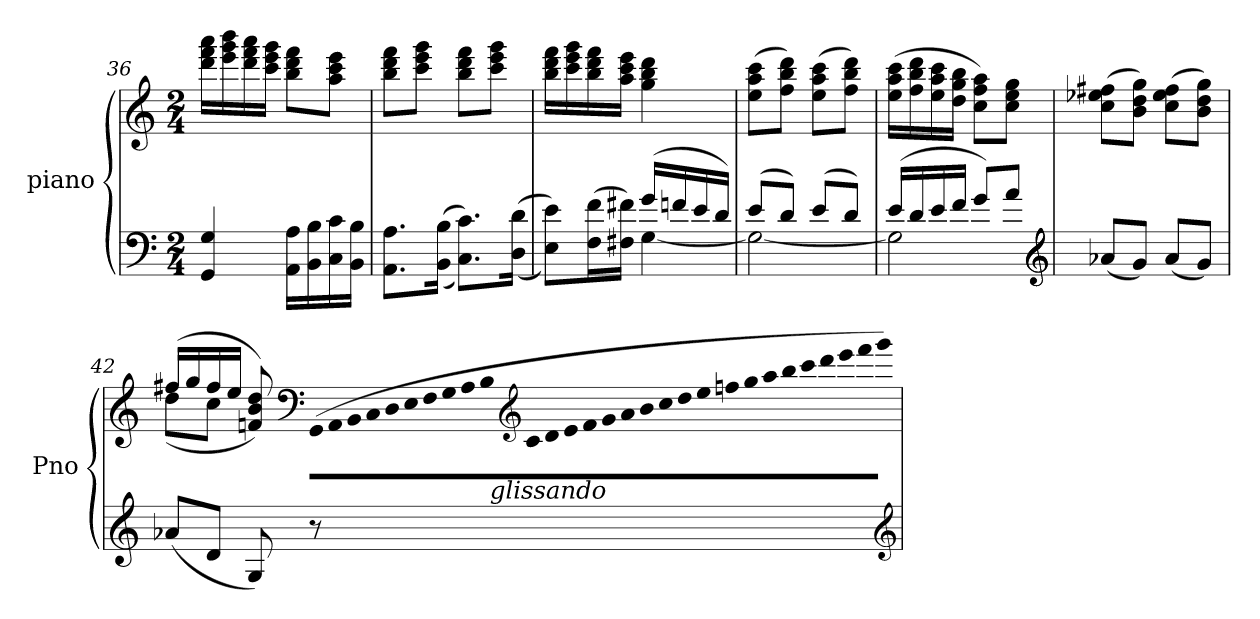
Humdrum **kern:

**kern	**kern
*part1	*part1
*staff2	*staff1
*I"piano	*
*I'Pno	*
*clefF4	*clefG2
*k[]	*k[]
*C:	*C:
*M2/4	*M2/4
=36	=36
4GG/ 4G/	16ddd\ 16fff\ 16aaa\LL
.	16eee\ 16ggg\ 16bbb\
.	16ddd\ 16fff\ 16aaa\
.	16ccc\ 16eee\ 16ggg\JJ
16AA\ 16A\LL	8bb\ 8ddd\ 8fff\L
16BB\ 16B\	.
16C\ 16c\	8aa\ 8ccc\ 8eee\J
16BB\ 16B\JJ	.
=37	=37
8.AA\ 8.A\L	8bb\ 8ddd\ 8fff\L
.	8ccc\ 8eee\ 8ggg\J
(<(>16BB\ 16B\Jk	.
8.C\ 8.c\L))	8bb\ 8ddd\ 8fff\L
.	8ccc\ 8eee\ 8ggg\J
(<(>16D\ 16d\Jk	.
=38	=38
*^	*
8E\ 8e\L))	4ryy	16bb\ 16ddd\ 16fff\LL
.	.	16ccc\ 16eee\ 16ggg\
(16F\ 16f\L	.	16bb\ 16ddd\ 16fff\
16F#X\ 16f#X\JJ)	.	16aa\ 16ccc\ 16eee\JJ
(16g/LL	[4G\	4gg\ 4bb\ 4ddd\
16fn/	.	.
16e/	.	.
16d/JJ)	.	.
=39	=39	=39
(8e/L	2G\_	(8ee\ 8aa\ 8ccc\L
8d/J)	.	8ff\ 8bb\ 8ddd\J)
(8e/L	.	(8ee\ 8aa\ 8ccc\L
8d/J)	.	8ff\ 8bb\ 8ddd\J)
=40	=40	=40
(16e/LL	2G\]	(16ee\ 16aa\ 16ccc\LL
16d/	.	16ff\ 16bb\ 16ddd\
16e/	.	16ee\ 16aa\ 16ccc\
16f/JJ	.	16dd\ 16gg\ 16bb\JJ
8g/L)	.	8cc\ 8ff\ 8aa\L)
8a/J	.	8cc\ 8ee\ 8gg\J
*v	*v	*
*clefG2	*
=41	=41
(8a-X/L	(8cc\ 8ee-X\ 8ff#X\L
8g/J)	8b\ 8dd\ 8gg\J)
(8a-/L	(8cc\ 8ee-\ 8ff#\L
8g/J)	8b\ 8dd\ 8gg\J)
=42	=42
*	*^
(8a-X/L	(16ff#X/LL	(8dd\L
.	16gg/	.
8d/J	16ff#/	8cc\J
.	16ee/JJ	.
8G/)	8fn/ 8b/ 8dd/))	4ryy
*	*clefF4	*
*	*Xtuplet	*
!	!LO:N:vis=32	!
8r	(232GG!\LLL	.
!	!LO:N:vis=32	!
.	232AA!\	.
!	!LO:N:vis=32	!
.	232BB!\	.
!	!LO:N:vis=32	!
.	232C!\	.
!	!LO:N:vis=32	!
.	232D!\	.
!	!LO:N:vis=32	!
.	232E!\	.
!	!LO:N:vis=32	!
.	232F!\	.
!	!LO:N:vis=32	!
.	232G!\	.
!	!LO:N:vis=32	!
.	232A!\	.
!	!LO:N:vis=32	!
.	232B!\	.
*	*clefG2	*
!	!LO:TX:b:i:t=glissando	!
!	!LO:N:vis=32	!
.	232c!\	.
!	!LO:N:vis=32	!
.	232d!\	.
!	!LO:N:vis=32	!
.	232e!\	.
!	!LO:N:vis=32	!
.	232f!\	.
!	!LO:N:vis=32	!
.	232g!\	.
!	!LO:N:vis=32	!
.	232a!\	.
!	!LO:N:vis=32	!
.	232b!\	.
!	!LO:N:vis=32	!
.	232cc!\	.
!	!LO:N:vis=32	!
.	232dd!\	.
!	!LO:N:vis=32	!
.	232ee!\	.
!	!LO:N:vis=32	!
.	232ffn!\	.
!	!LO:N:vis=32	!
.	232gg!\	.
!	!LO:N:vis=32	!
.	232aa!\	.
!	!LO:N:vis=32	!
.	232bb!\	.
!	!LO:N:vis=32	!
.	232ccc!\	.
!	!LO:N:vis=32	!
.	232ddd!\	.
!	!LO:N:vis=32	!
.	232eee!\	.
!	!LO:N:vis=32	!
.	232fff!\	.
!	!LO:N:vis=32	!
.	232ggg!\JJJ)	.
*	*v	*v
*clefG2	*
=	=
*-	*-
